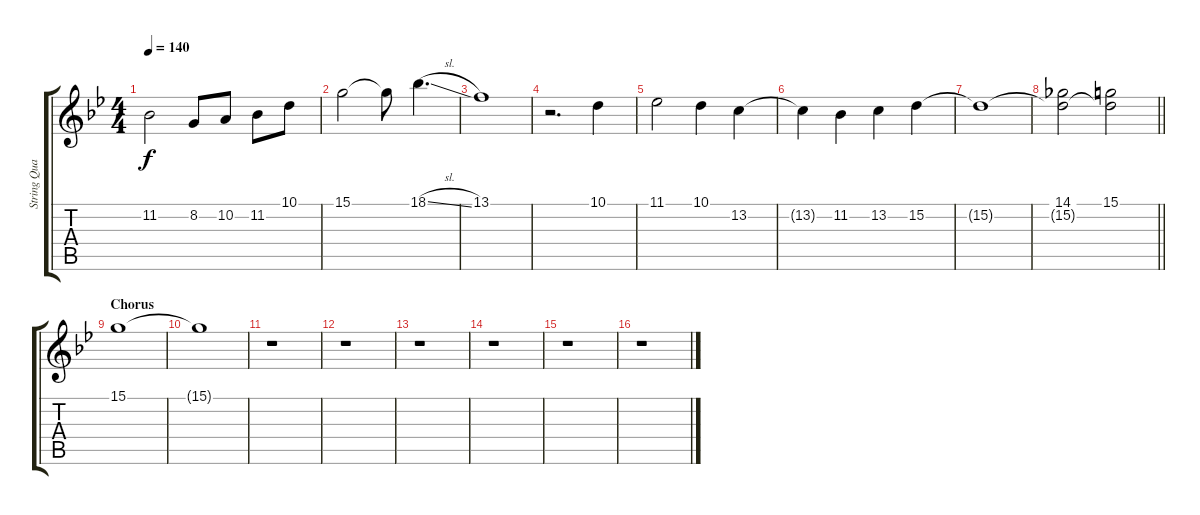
\track ("String Quartet" "String Qua") {instrument stringensemble1}
\staff {score tabs}
\tuning (E4 B3 G3 D3 A2 E2) {hide}
\ts (4 4)
\tempo 140
\clef g2
\ks bb
11.2.2{dy f} 8.2.8 10.2.8 11.2.8 10.1.8 |
15.1.2 15.1{t}.8 18.1{sl}.4{d} |
13.1.1 |
r.2{d} 10.1.4 |
11.1.2 10.1.4 13.2.4 |
13.2{t}.4 11.2.4 13.2.4 15.2.4 |
15.2{t}.1 |
\barLineRight lightlight
(14.1 15.2{t}).2 (15.1 15.2{t}).2 |
\section ("" "Chorus")
15.1.1{volume 0} |
15.1{t}.1 |
r.1 |
r.1 |
r.1 |
r.1 |
r.1 |
r.1
